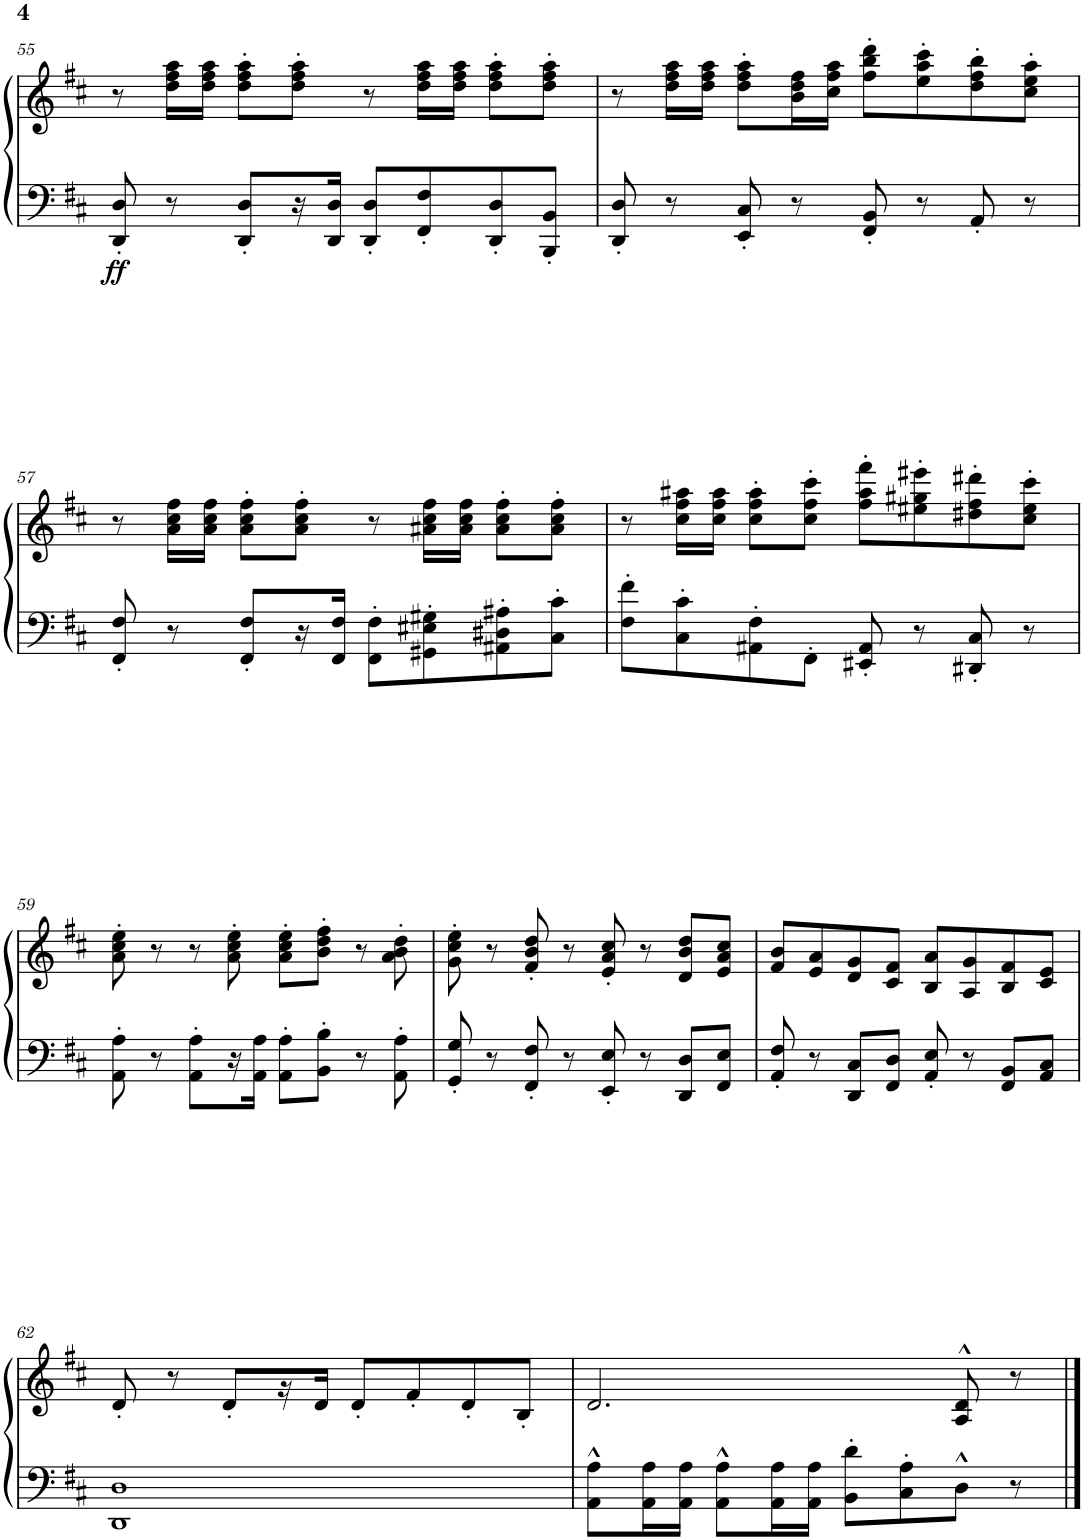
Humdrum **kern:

**kern	**kern	**dynam
*part1	*part1	*part1
*staff2	*staff1	*staff1/2
*I"Piano	*	*
*I'Pno.	*	*
!!LO:PB:g=z
*clefF4	*clefG2	*
*k[f#c#]	*k[f#c#]	*
*M4/4	*M4/4	*
=55	=55	=55
!	!	!LO:DY:b=2
8DD/' 8D/'	8r	ff
8r	16dd\ 16ff#\ 16aa\LL	.
.	16dd\ 16ff#\ 16aa\JJ	.
8DD/' 8D/'L	8dd\' 8ff#\' 8aa\'L	.
16r	8dd\' 8ff#\' 8aa\'J	.
16DD/ 16D/JJ	.	.
8DD/' 8D/'L	8r	.
8FF#/' 8F#/'	16dd\ 16ff#\ 16aa\LL	.
.	16dd\ 16ff#\ 16aa\JJ	.
8DD/' 8D/'	8dd\' 8ff#\' 8aa\'L	.
8BBB/' 8BB/'J	8dd\' 8ff#\' 8aa\'J	.
=56	=56	=56
8DD/' 8D/'	8r	.
8r	16dd\ 16ff#\ 16aa\LL	.
.	16dd\ 16ff#\ 16aa\JJ	.
8EE/' 8C#/'	8dd\' 8ff#\' 8aa\'L	.
8r	16b\ 16dd\ 16ff#\L	.
.	16cc#\ 16ff#\ 16aa\JJ	.
8FF#/' 8BB/'	8ff#\' 8bb\' 8ddd\'L	.
8r	8ee\' 8aa\' 8ccc#\'	.
8AA'/	8dd\' 8ff#\' 8bb\'	.
8r	8cc#\' 8ee\' 8aa\'J	.
!!LO:LB:g=z
=57	=57	=57
8FF#/' 8F#/'	8r	.
8r	16a\ 16cc#\ 16ff#\LL	.
.	16a\ 16cc#\ 16ff#\JJ	.
8FF#/' 8F#/'L	8a\' 8cc#\' 8ff#\'L	.
16r	8a\' 8cc#\' 8ff#\'J	.
16FF#/ 16F#/JJ	.	.
8FF#\' 8F#\'L	8r	.
8GG#X\' 8E#X\' 8G#X\'	16a#X\ 16cc#\ 16ff#\LL	.
.	16a#\ 16cc#\ 16ff#\JJ	.
8AA#X\' 8D#X\' 8A#X\'	8a#\' 8cc#\' 8ff#\'L	.
8C#\' 8c#\'J	8a#\' 8cc#\' 8ff#\'J	.
=58	=58	=58
8F#\' 8f#\'L	8r	.
8C#\' 8c#\'	16cc#\ 16ff#\ 16aa#X\LL	.
.	16cc#\ 16ff#\ 16aa#\JJ	.
8AA#X\' 8F#\'	8cc#\' 8ff#\' 8aa#\'L	.
8FF#'\J	8cc#\' 8ff#\' 8ccc#\'J	.
8EE#X/' 8AA#/'	8ff#\' 8aa#\' 8fff#\'L	.
8r	8ee#X\' 8gg#X\' 8eee#X\'	.
8DD#X/' 8C#/'	8dd#X\' 8ff#\' 8ddd#X\'	.
8r	8cc#\' 8ee#\' 8ccc#\'J	.
!!LO:LB:g=z
=59	=59	=59
8AA\' 8A\'	8a\' 8cc#\' 8ee\'	.
8r	8r	.
8AA\' 8A\'L	8r	.
16r	8a\' 8cc#\' 8ee\'	.
16AA\ 16A\JJ	.	.
8AA\' 8A\'L	8a\' 8cc#\' 8ee\'L	.
8BB\' 8B\'J	8b\' 8dd\' 8ff#\'J	.
8r	8r	.
8AA\' 8A\'	8a\' 8b\' 8dd\'	.
=60	=60	=60
8GG/' 8G/'	8g\' 8cc#\' 8ee\'	.
8r	8r	.
8FF#/' 8F#/'	8f#/' 8b/' 8dd/'	.
8r	8r	.
8EE/' 8E/'	8e/' 8a/' 8cc#/'	.
8r	8r	.
8DD/ 8D/L	8d/ 8b/ 8dd/L	.
8FF#/ 8E/J	8e/ 8a/ 8cc#/J	.
=61	=61	=61
8AA/' 8F#/'	8f#/ 8b/L	.
8r	8e/ 8a/	.
8DD/ 8C#/L	8d/ 8g/	.
8FF#/ 8D/J	8c#/ 8f#/J	.
8AA/' 8E/'	8B/ 8a/L	.
8r	8A/ 8g/	.
8FF#/ 8BB/L	8B/ 8f#/	.
8AA/ 8C#/J	8c#/ 8e/J	.
!!LO:LB:g=z
=62	=62	=62
1DD 1D	8d'/	.
.	8r	.
.	8d'/L	.
.	16r	.
.	16d/JJ	.
.	8d'/L	.
.	8f#'/	.
.	8d'/	.
.	8B'/J	.
=63	=63	=63
8AA\^^ 8A\^^L	2.d/	.
16AA\ 16A\L	.	.
16AA\ 16A\JJ	.	.
8AA\^^ 8A\^^L	.	.
16AA\ 16A\L	.	.
16AA\ 16A\JJ	.	.
8BB\' 8d\'L	.	.
8C#\' 8A\'	.	.
8D^^\J	8A/^^ 8d/^^	.
8r	8r	.
==	==	==
*-	*-	*-
